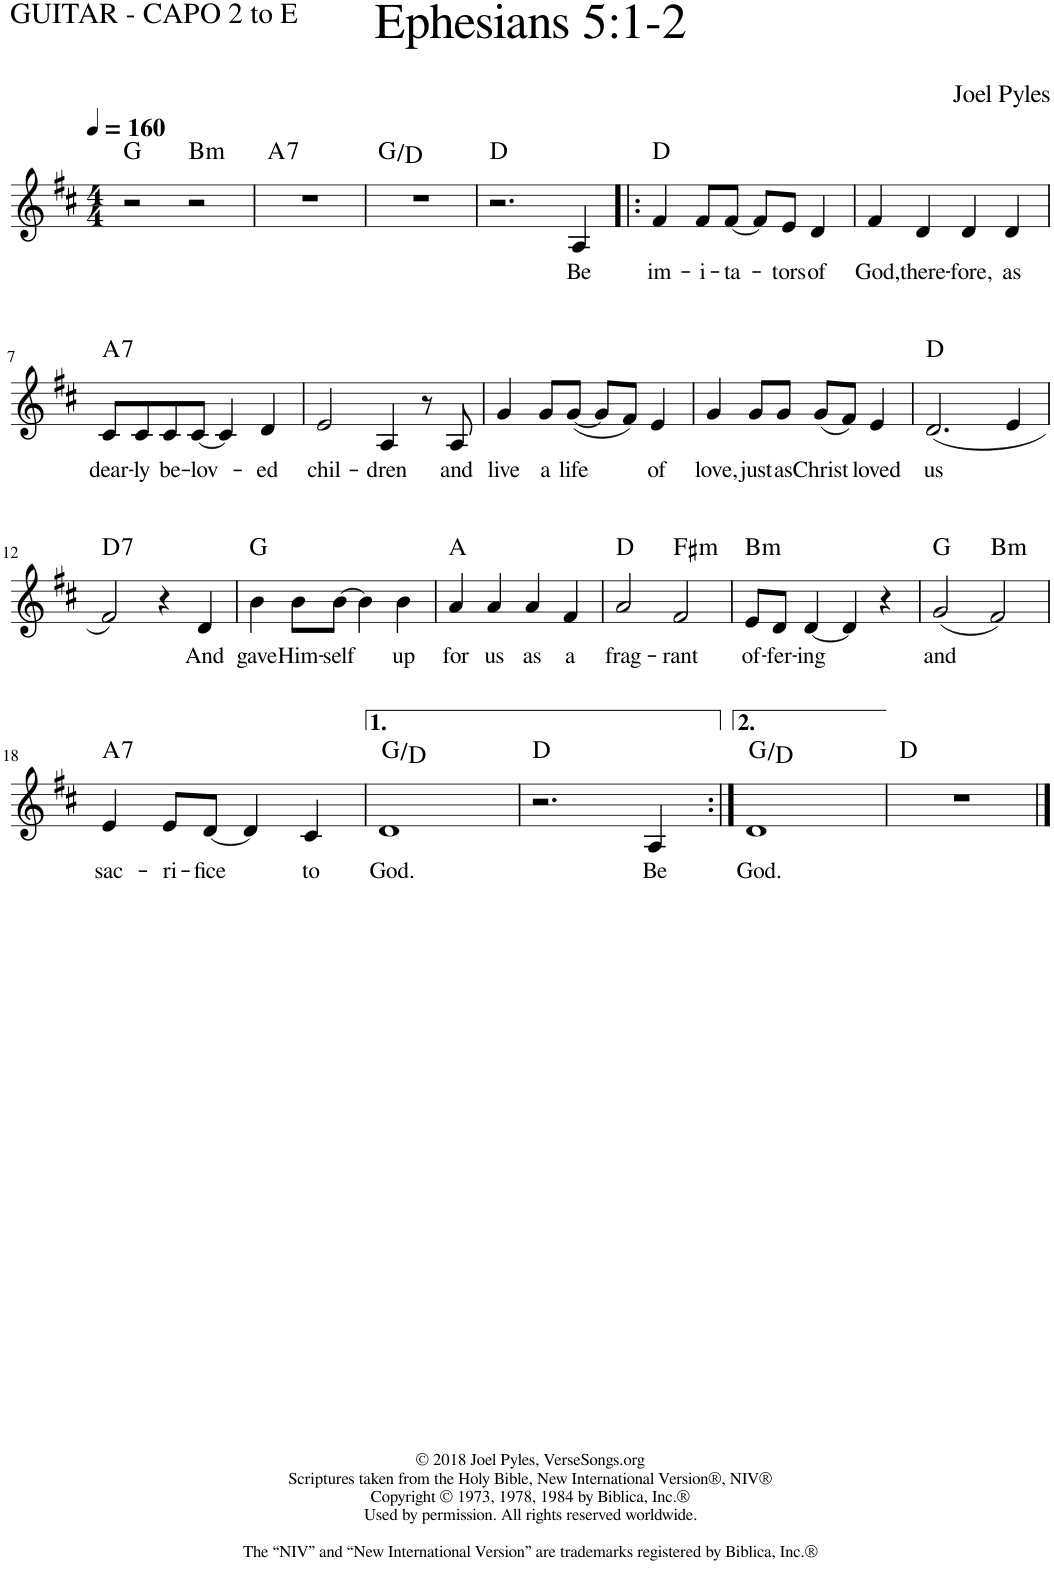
**kern	**text	**harte
*part1	*part1	*part1
*staff1	*staff1	*
*I"Piano	*	*
*I'Pno.	*	*
*clefG2	*	*
*k[f#c#]	*	*
*M4/4	*	*
*MM160	*	*
=1	=1	=1
2r	.	G:maj
!	!	!LO:H:kt=m
2r	.	B:min
=2	=2	=2
!	!	!LO:H:kt=7
1r	.	A:7
=3	=3	=3
1r	.	G:maj/5
=4	=4	=4
2.r	.	D:maj
!	!LO:LY:b	!
4A/	Be	.
=5!|:	=5!|:	=5!|:
!	!LO:LY:b	!
4f#/	im-	D:maj
!	!LO:LY:b	!
8f#/L	-i-	.
!	!LO:LY:b	!
[8f#/J	-ta-	.
8f#/L]	.	.
!	!LO:LY:b	!
8e/J	-tors	.
!	!LO:LY:b	!
4d/	of	.
=6	=6	=6
!	!LO:LY:b	!
4f#/	God,	.
!	!LO:LY:b	!
4d/	there-	.
!	!LO:LY:b	!
4d/	-fore,	.
!	!LO:LY:b	!
4d/	as	.
!!LO:LB:g=z
=7	=7	=7
!	!LO:LY:b	!LO:H:kt=7
8c#/L	dear-	A:7
!	!LO:LY:b	!
8c#/	-ly	.
!	!LO:LY:b	!
8c#/	be-	.
!	!LO:LY:b	!
[8c#/J	-lov-	.
4c#/]	.	.
!	!LO:LY:b	!
4d/	-ed	.
=8	=8	=8
!	!LO:LY:b	!
2e/	chil-	.
!	!LO:LY:b	!
4A/	-dren	.
8r	.	.
!	!LO:LY:b	!
8A/	and	.
=9	=9	=9
!	!LO:LY:b	!
4g/	live	.
!	!LO:LY:b	!
8g/L	a	.
!	!LO:LY:b	!
([8g/J	life	.
8g/L]	.	.
8f#/J)	.	.
!	!LO:LY:b	!
4e/	of	.
=10	=10	=10
!	!LO:LY:b	!
4g/	love,	.
!	!LO:LY:b	!
8g/L	just	.
!	!LO:LY:b	!
8g/J	as	.
!	!LO:LY:b	!
(8g/L	Christ	.
8f#/J)	.	.
!	!LO:LY:b	!
4e/	loved	.
=11	=11	=11
!	!LO:LY:b	!
(2.d/	us	D:maj
4e/	.	.
!!LO:LB:g=z
=12	=12	=12
!	!	!LO:H:kt=7
2f#/)	.	D:7
4r	.	.
!	!LO:LY:b	!
4d/	And	.
=13	=13	=13
!	!LO:LY:b	!
4b\	gave	G:maj
!	!LO:LY:b	!
8b\L	Him-	.
!	!LO:LY:b	!
[8b\J	self	.
4b\]	.	.
!	!LO:LY:b	!
4b\	up	.
=14	=14	=14
!	!LO:LY:b	!
4a/	for	A:maj
!	!LO:LY:b	!
4a/	us	.
!	!LO:LY:b	!
4a/	as	.
!	!LO:LY:b	!
4f#/	a	.
=15	=15	=15
!	!LO:LY:b	!
2a/	frag-	D:maj
!	!LO:LY:b	!LO:H:kt=m
2f#/	-rant	F#:min
=16	=16	=16
!	!LO:LY:b	!LO:H:kt=m
8e/L	of-	B:min
!	!LO:LY:b	!
8d/J	-fer-	.
!	!LO:LY:b	!
[4d/	-ing	.
4d/]	.	.
4r	.	.
=17	=17	=17
!	!LO:LY:b	!
(2g/	and	G:maj
!	!	!LO:H:kt=m
2f#/)	.	B:min
!!LO:LB:g=z
=18	=18	=18
!	!LO:LY:b	!LO:H:kt=7
4e/	sac-	A:7
!	!LO:LY:b	!
8e/L	-ri-	.
!	!LO:LY:b	!
[8d/J	-fice	.
4d/]	.	.
!	!LO:LY:b	!
4c#/	to	.
=19	=19	=19
!	!LO:LY:b	!
1d	God.	G:maj/5
=20	=20	=20
2.r	.	D:maj
!	!LO:LY:b	!
4A/	Be	.
=21:|!	=21:|!	=21:|!
!	!LO:LY:b	!
1d	God.	G:maj/5
=22	=22	=22
1r	.	D:maj
==	==	==
*-	*-	*-
